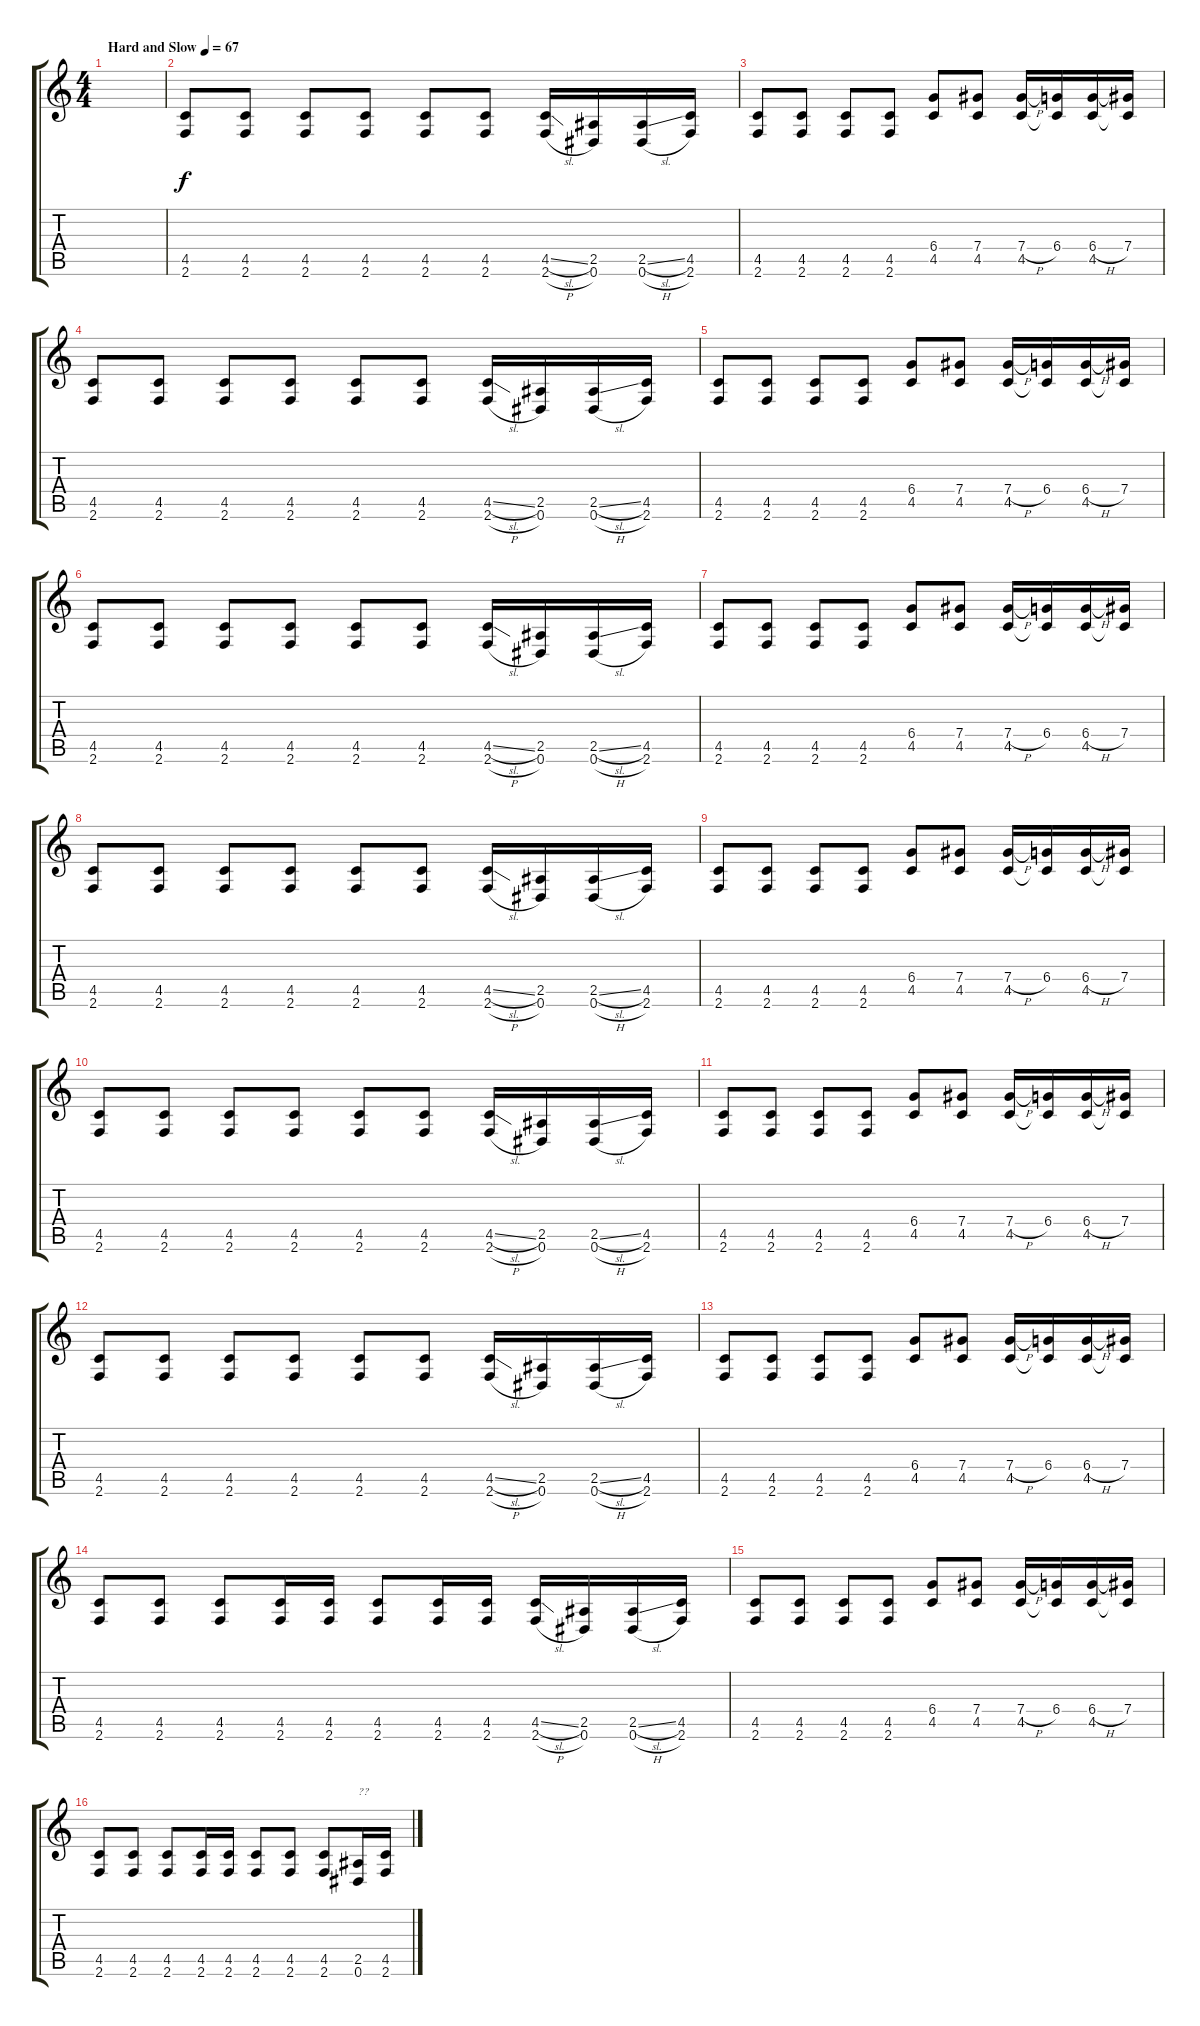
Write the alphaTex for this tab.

\track "" {instrument overdrivenguitar}
\staff {score tabs}
\tuning (Eb4 Bb3 Gb3 Db3 Ab2 Eb2) {hide}
\ts (4 4)
\tempo (67 "Hard and Slow")
\clef g2
\ks c
|
(4.5 2.6).8 (4.5 2.6).8 (4.5 2.6).8 (4.5 2.6).8 (4.5 2.6).8 (4.5 2.6).8 (4.5{sl} 2.6{h}).16 (2.5 0.6).16 (2.5{sl} 0.6{h}).16 (4.5 2.6).16 |
(4.5 2.6).8 (4.5 2.6).8 (4.5 2.6).8 (4.5 2.6).8 (6.4 4.5).8 (7.4 4.5).8 (7.4{h} 4.5).16 (6.4 4.5{t}).16 (6.4{h} 4.5).16 (7.4 4.5{t}).16 |
(4.5 2.6).8 (4.5 2.6).8 (4.5 2.6).8 (4.5 2.6).8 (4.5 2.6).8 (4.5 2.6).8 (4.5{sl} 2.6{h}).16 (2.5 0.6).16 (2.5{sl} 0.6{h}).16 (4.5 2.6).16 |
(4.5 2.6).8 (4.5 2.6).8 (4.5 2.6).8 (4.5 2.6).8 (6.4 4.5).8 (7.4 4.5).8 (7.4{h} 4.5).16 (6.4 4.5{t}).16 (6.4{h} 4.5).16 (7.4 4.5{t}).16 |
(4.5 2.6).8 (4.5 2.6).8 (4.5 2.6).8 (4.5 2.6).8 (4.5 2.6).8 (4.5 2.6).8 (4.5{sl} 2.6{h}).16 (2.5 0.6).16 (2.5{sl} 0.6{h}).16 (4.5 2.6).16 |
(4.5 2.6).8 (4.5 2.6).8 (4.5 2.6).8 (4.5 2.6).8 (6.4 4.5).8 (7.4 4.5).8 (7.4{h} 4.5).16 (6.4 4.5{t}).16 (6.4{h} 4.5).16 (7.4 4.5{t}).16 |
(4.5 2.6).8 (4.5 2.6).8 (4.5 2.6).8 (4.5 2.6).8 (4.5 2.6).8 (4.5 2.6).8 (4.5{sl} 2.6{h}).16 (2.5 0.6).16 (2.5{sl} 0.6{h}).16 (4.5 2.6).16 |
(4.5 2.6).8 (4.5 2.6).8 (4.5 2.6).8 (4.5 2.6).8 (6.4 4.5).8 (7.4 4.5).8 (7.4{h} 4.5).16 (6.4 4.5{t}).16 (6.4{h} 4.5).16 (7.4 4.5{t}).16 |
(4.5 2.6).8 (4.5 2.6).8 (4.5 2.6).8 (4.5 2.6).8 (4.5 2.6).8 (4.5 2.6).8 (4.5{sl} 2.6{h}).16 (2.5 0.6).16 (2.5{sl} 0.6{h}).16 (4.5 2.6).16 |
(4.5 2.6).8 (4.5 2.6).8 (4.5 2.6).8 (4.5 2.6).8 (6.4 4.5).8 (7.4 4.5).8 (7.4{h} 4.5).16 (6.4 4.5{t}).16 (6.4{h} 4.5).16 (7.4 4.5{t}).16 |
(4.5 2.6).8 (4.5 2.6).8 (4.5 2.6).8 (4.5 2.6).8 (4.5 2.6).8 (4.5 2.6).8 (4.5{sl} 2.6{h}).16 (2.5 0.6).16 (2.5{sl} 0.6{h}).16 (4.5 2.6).16 |
(4.5 2.6).8 (4.5 2.6).8 (4.5 2.6).8 (4.5 2.6).8 (6.4 4.5).8 (7.4 4.5).8 (7.4{h} 4.5).16 (6.4 4.5{t}).16 (6.4{h} 4.5).16 (7.4 4.5{t}).16 |
(4.5 2.6).8 (4.5 2.6).8 (4.5 2.6).8 (4.5 2.6).16 (4.5 2.6).16 (4.5 2.6).8 (4.5 2.6).16 (4.5 2.6).16 (4.5{sl} 2.6{h}).16 (2.5 0.6).16 (2.5{sl} 0.6{h}).16 (4.5 2.6).16 |
(4.5 2.6).8 (4.5 2.6).8 (4.5 2.6).8 (4.5 2.6).8 (6.4 4.5).8 (7.4 4.5).8 (7.4{h} 4.5).16 (6.4 4.5{t}).16 (6.4{h} 4.5).16 (7.4 4.5{t}).16 |
(4.5 2.6).8 (4.5 2.6).8 (4.5 2.6).8 (4.5 2.6).16 (4.5 2.6).16 (4.5 2.6).8 (4.5 2.6).8 (4.5 2.6).8 (2.5 0.6).16{txt "??"} (4.5 2.6).16
